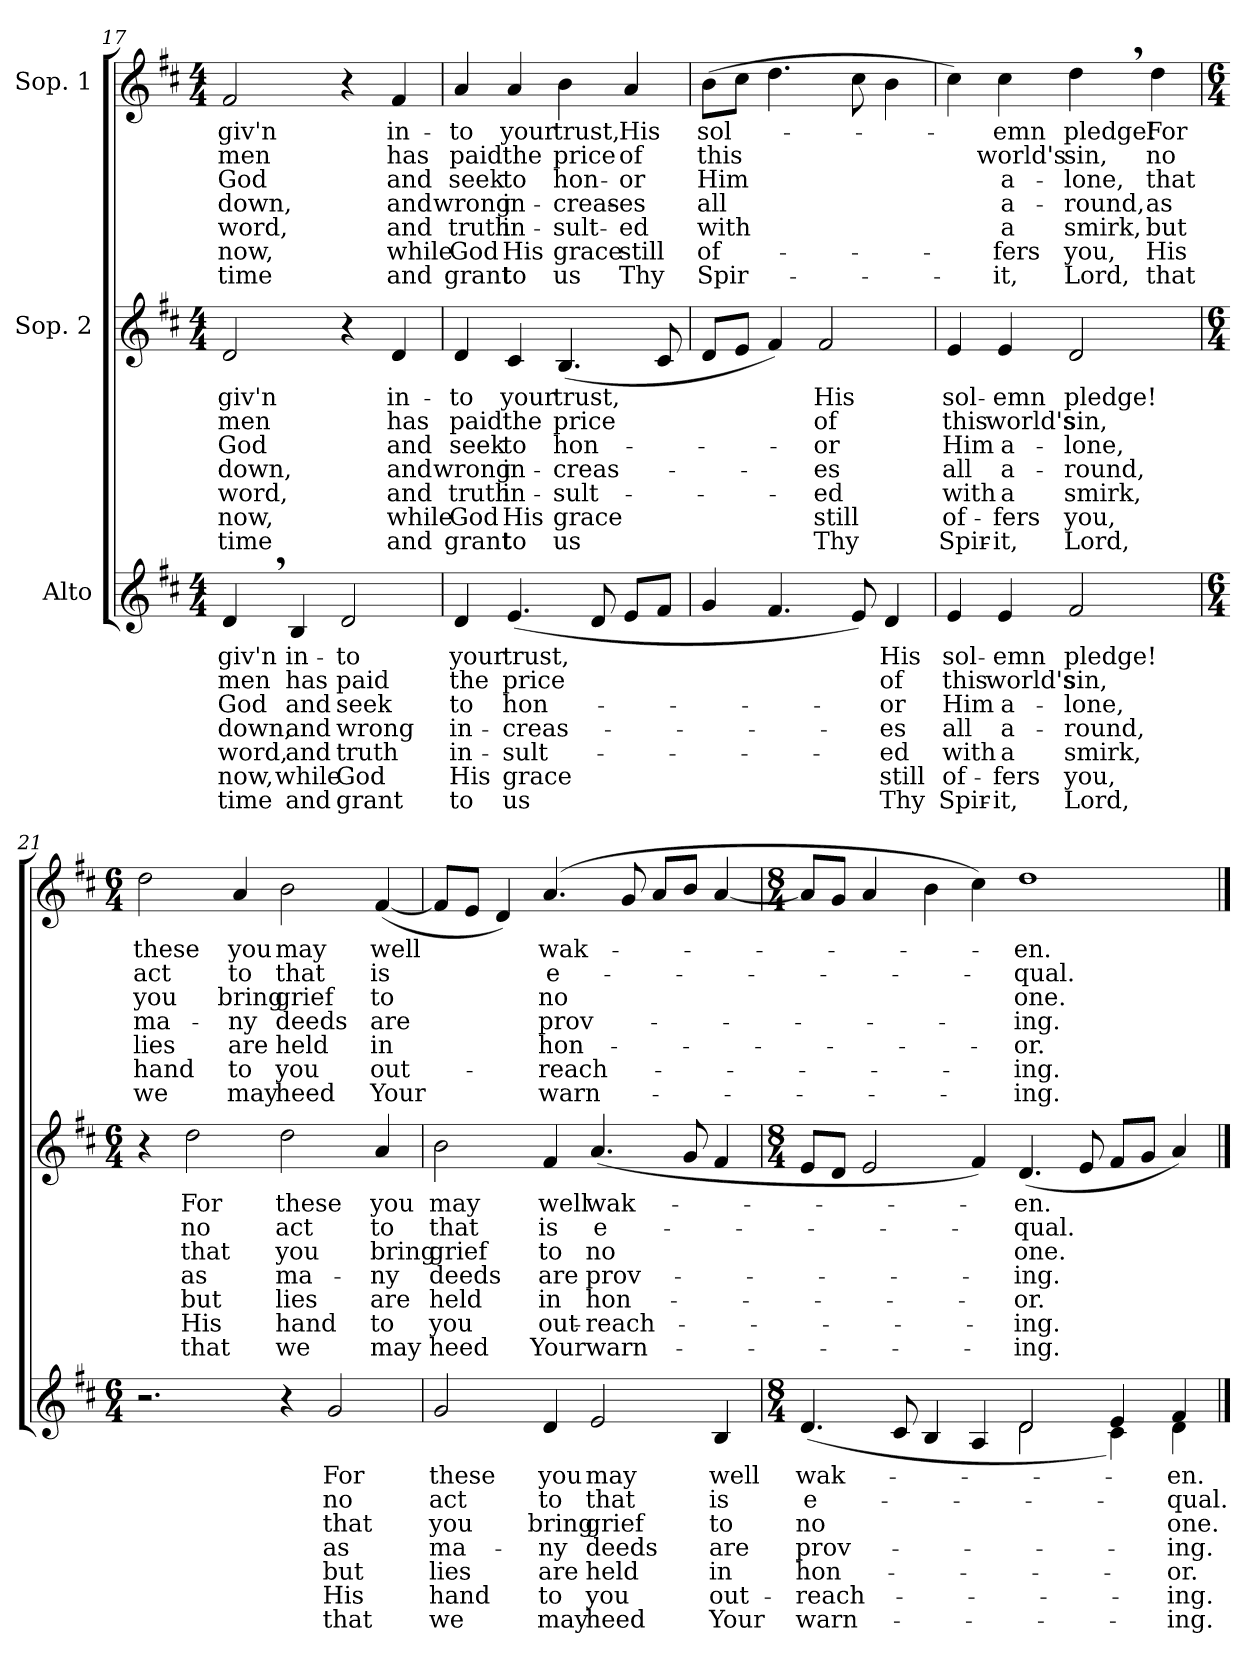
**kern	**text	**text	**text	**text	**text	**text	**text	**kern	**text	**text	**text	**text	**text	**text	**text	**kern	**text	**text	**text	**text	**text	**text	**text
*part3	*part3	*part3	*part3	*part3	*part3	*part3	*part3	*part2	*part2	*part2	*part2	*part2	*part2	*part2	*part2	*part1	*part1	*part1	*part1	*part1	*part1	*part1	*part1
*staff3	*staff3	*staff3	*staff3	*staff3	*staff3	*staff3	*staff3	*staff2	*staff2	*staff2	*staff2	*staff2	*staff2	*staff2	*staff2	*staff1	*staff1	*staff1	*staff1	*staff1	*staff1	*staff1	*staff1
*I"Alto	*	*	*	*	*	*	*	*I"Sop. 2	*	*	*	*	*	*	*	*I"Sop. 1	*	*	*	*	*	*	*
!!LO:PB:g=z
*clefG2	*	*	*	*	*	*	*	*clefG2	*	*	*	*	*	*	*	*clefG2	*	*	*	*	*	*	*
*k[f#c#]	*	*	*	*	*	*	*	*k[f#c#]	*	*	*	*	*	*	*	*k[f#c#]	*	*	*	*	*	*	*
*D:	*	*	*	*	*	*	*	*D:	*	*	*	*	*	*	*	*D:	*	*	*	*	*	*	*
*M4/4	*	*	*	*	*	*	*	*M4/4	*	*	*	*	*	*	*	*M4/4	*	*	*	*	*	*	*
=17	=17	=17	=17	=17	=17	=17	=17	=17	=17	=17	=17	=17	=17	=17	=17	=17	=17	=17	=17	=17	=17	=17	=17
!	!LO:LY:b	!LO:LY:b	!LO:LY:b	!LO:LY:b	!LO:LY:b	!LO:LY:b	!LO:LY:b	!	!LO:LY:b	!LO:LY:b	!LO:LY:b	!LO:LY:b	!LO:LY:b	!LO:LY:b	!LO:LY:b	!	!LO:LY:b	!LO:LY:b	!LO:LY:b	!LO:LY:b	!LO:LY:b	!LO:LY:b	!LO:LY:b
4d,>/	giv'n	men	God	down,	word,	now,	time	2d/	giv'n	men	God	down,	word,	now,	time	2f#/	giv'n	men	God	down,	word,	now,	time
!	!LO:LY:b	!LO:LY:b	!LO:LY:b	!LO:LY:b	!LO:LY:b	!LO:LY:b	!LO:LY:b	!	!	!	!	!	!	!	!	!	!	!	!	!	!	!	!
4B/	in-	has	and	and	and	while	and	.	.	.	.	.	.	.	.	.	.	.	.	.	.	.	.
!	!LO:LY:b	!LO:LY:b	!LO:LY:b	!LO:LY:b	!LO:LY:b	!LO:LY:b	!LO:LY:b	!	!	!	!	!	!	!	!	!	!	!	!	!	!	!	!
2d/	-to	paid	seek	wrong	truth	God	grant	4r	.	.	.	.	.	.	.	4r	.	.	.	.	.	.	.
!	!	!	!	!	!	!	!	!	!LO:LY:b	!LO:LY:b	!LO:LY:b	!LO:LY:b	!LO:LY:b	!LO:LY:b	!LO:LY:b	!	!LO:LY:b	!LO:LY:b	!LO:LY:b	!LO:LY:b	!LO:LY:b	!LO:LY:b	!LO:LY:b
.	.	.	.	.	.	.	.	4d/	in-	has	and	and	and	while	and	4f#/	in-	has	and	and	and	while	and
=18	=18	=18	=18	=18	=18	=18	=18	=18	=18	=18	=18	=18	=18	=18	=18	=18	=18	=18	=18	=18	=18	=18	=18
!	!LO:LY:b	!LO:LY:b	!LO:LY:b	!LO:LY:b	!LO:LY:b	!LO:LY:b	!LO:LY:b	!	!LO:LY:b	!LO:LY:b	!LO:LY:b	!LO:LY:b	!LO:LY:b	!LO:LY:b	!LO:LY:b	!	!LO:LY:b	!LO:LY:b	!LO:LY:b	!LO:LY:b	!LO:LY:b	!LO:LY:b	!LO:LY:b
4d/	your	the	to	in-	in-	His	to	4d/	-to	paid	seek	wrong	truth	God	grant	4a/	-to	paid	seek	wrong	truth	God	grant
!	!LO:LY:b	!LO:LY:b	!LO:LY:b	!LO:LY:b	!LO:LY:b	!LO:LY:b	!LO:LY:b	!	!LO:LY:b	!LO:LY:b	!LO:LY:b	!LO:LY:b	!LO:LY:b	!LO:LY:b	!LO:LY:b	!	!LO:LY:b	!LO:LY:b	!LO:LY:b	!LO:LY:b	!LO:LY:b	!LO:LY:b	!LO:LY:b
(<4.e/	trust,	price	hon-	-creas-	-sult-	grace	us	4c#/	your	the	to	in-	in-	His	to	4a/	your	the	to	in-	in-	His	to
!	!	!	!	!	!	!	!	!	!LO:LY:b	!LO:LY:b	!LO:LY:b	!LO:LY:b	!LO:LY:b	!LO:LY:b	!LO:LY:b	!	!LO:LY:b	!LO:LY:b	!LO:LY:b	!LO:LY:b	!LO:LY:b	!LO:LY:b	!LO:LY:b
.	.	.	.	.	.	.	.	(<4.B/	trust,	price	hon-	-creas-	-sult-	grace	us	4b\	trust,	price	hon-	-creas-	-sult-	grace	us
8d/	.	.	.	.	.	.	.	.	.	.	.	.	.	.	.	.	.	.	.	.	.	.	.
!	!	!	!	!	!	!	!	!	!	!	!	!	!	!	!	!	!LO:LY:b	!LO:LY:b	!LO:LY:b	!LO:LY:b	!LO:LY:b	!LO:LY:b	!LO:LY:b
8e/L	.	.	.	.	.	.	.	.	.	.	.	.	.	.	.	4a/	His	of	-or	-es	-ed	still	Thy
8f#/J	.	.	.	.	.	.	.	8c#/	.	.	.	.	.	.	.	.	.	.	.	.	.	.	.
=19	=19	=19	=19	=19	=19	=19	=19	=19	=19	=19	=19	=19	=19	=19	=19	=19	=19	=19	=19	=19	=19	=19	=19
!	!	!	!	!	!	!	!	!	!	!	!	!	!	!	!	!	!LO:LY:b	!LO:LY:b	!LO:LY:b	!LO:LY:b	!LO:LY:b	!LO:LY:b	!LO:LY:b
4g/	.	.	.	.	.	.	.	8d/L	.	.	.	.	.	.	.	(>8b\L	sol-	this	Him	all	with	of-	Spir-
.	.	.	.	.	.	.	.	8e/J	.	.	.	.	.	.	.	8cc#\J	.	.	.	.	.	.	.
4.f#/	.	.	.	.	.	.	.	4f#/)	.	.	.	.	.	.	.	4.dd\	.	.	.	.	.	.	.
!	!	!	!	!	!	!	!	!	!LO:LY:b	!LO:LY:b	!LO:LY:b	!LO:LY:b	!LO:LY:b	!LO:LY:b	!LO:LY:b	!	!	!	!	!	!	!	!
.	.	.	.	.	.	.	.	2f#/	His	of	-or	-es	-ed	still	Thy	.	.	.	.	.	.	.	.
8e/)	.	.	.	.	.	.	.	.	.	.	.	.	.	.	.	8cc#\	.	.	.	.	.	.	.
!	!LO:LY:b	!LO:LY:b	!LO:LY:b	!LO:LY:b	!LO:LY:b	!LO:LY:b	!LO:LY:b	!	!	!	!	!	!	!	!	!	!	!	!	!	!	!	!
4d/	His	of	-or	-es	-ed	still	Thy	.	.	.	.	.	.	.	.	4b\	.	.	.	.	.	.	.
=20	=20	=20	=20	=20	=20	=20	=20	=20	=20	=20	=20	=20	=20	=20	=20	=20	=20	=20	=20	=20	=20	=20	=20
!	!LO:LY:b	!LO:LY:b	!LO:LY:b	!LO:LY:b	!LO:LY:b	!LO:LY:b	!LO:LY:b	!	!LO:LY:b	!LO:LY:b	!LO:LY:b	!LO:LY:b	!LO:LY:b	!LO:LY:b	!LO:LY:b	!	!	!	!	!	!	!	!
4e/	sol-	this	Him	all	with	of-	Spir-	4e/	sol-	this	Him	all	with	of-	Spir-	4cc#\)	.	.	.	.	.	.	.
!	!LO:LY:b	!LO:LY:b	!LO:LY:b	!LO:LY:b	!LO:LY:b	!LO:LY:b	!LO:LY:b	!	!LO:LY:b	!LO:LY:b	!LO:LY:b	!LO:LY:b	!LO:LY:b	!LO:LY:b	!LO:LY:b	!	!LO:LY:b	!LO:LY:b	!LO:LY:b	!LO:LY:b	!LO:LY:b	!LO:LY:b	!LO:LY:b
4e/	-emn	world's	a-	a-	a	-fers	-it,	4e/	-emn	world's	a-	a-	a	-fers	-it,	4cc#\	-emn	world's	a-	a-	a	-fers	-it,
!	!LO:LY:b	!LO:LY:b	!LO:LY:b	!LO:LY:b	!LO:LY:b	!LO:LY:b	!LO:LY:b	!	!LO:LY:b	!LO:LY:b	!LO:LY:b	!LO:LY:b	!LO:LY:b	!LO:LY:b	!LO:LY:b	!	!LO:LY:b	!LO:LY:b	!LO:LY:b	!LO:LY:b	!LO:LY:b	!LO:LY:b	!LO:LY:b
2f#/	pledge!	sin,	-lone,	-round,	smirk,	you,	Lord,	2d/	pledge!	sin,	-lone,	-round,	smirk,	you,	Lord,	4dd,>\	pledge!	sin,	-lone,	-round,	smirk,	you,	Lord,
!	!	!	!	!	!	!	!	!	!	!	!	!	!	!	!	!	!LO:LY:b	!LO:LY:b	!LO:LY:b	!LO:LY:b	!LO:LY:b	!LO:LY:b	!LO:LY:b
.	.	.	.	.	.	.	.	.	.	.	.	.	.	.	.	4dd\	For	no	that	as	but	His	that
!!LO:LB:g=z
=21	=21	=21	=21	=21	=21	=21	=21	=21	=21	=21	=21	=21	=21	=21	=21	=21	=21	=21	=21	=21	=21	=21	=21
*M6/4	*	*	*	*	*	*	*	*M6/4	*	*	*	*	*	*	*	*M6/4	*	*	*	*	*	*	*
!	!	!	!	!	!	!	!	!	!	!	!	!	!	!	!	!	!LO:LY:b	!LO:LY:b	!LO:LY:b	!LO:LY:b	!LO:LY:b	!LO:LY:b	!LO:LY:b
2.r	.	.	.	.	.	.	.	4r	.	.	.	.	.	.	.	2dd\	these	act	you	ma-	lies	hand	we
!	!	!	!	!	!	!	!	!	!LO:LY:b	!LO:LY:b	!LO:LY:b	!LO:LY:b	!LO:LY:b	!LO:LY:b	!LO:LY:b	!	!	!	!	!	!	!	!
.	.	.	.	.	.	.	.	2dd\	For	no	that	as	but	His	that	.	.	.	.	.	.	.	.
!	!	!	!	!	!	!	!	!	!	!	!	!	!	!	!	!	!LO:LY:b	!LO:LY:b	!LO:LY:b	!LO:LY:b	!LO:LY:b	!LO:LY:b	!LO:LY:b
.	.	.	.	.	.	.	.	.	.	.	.	.	.	.	.	4a/	you	to	bring	-ny	are	to	may
!	!	!	!	!	!	!	!	!	!LO:LY:b	!LO:LY:b	!LO:LY:b	!LO:LY:b	!LO:LY:b	!LO:LY:b	!LO:LY:b	!	!LO:LY:b	!LO:LY:b	!LO:LY:b	!LO:LY:b	!LO:LY:b	!LO:LY:b	!LO:LY:b
4r	.	.	.	.	.	.	.	2dd\	these	act	you	ma-	lies	hand	we	2b\	may	that	grief	deeds	held	you	heed
!	!LO:LY:b	!LO:LY:b	!LO:LY:b	!LO:LY:b	!LO:LY:b	!LO:LY:b	!LO:LY:b	!	!	!	!	!	!	!	!	!	!	!	!	!	!	!	!
2g/	For	no	that	as	but	His	that	.	.	.	.	.	.	.	.	.	.	.	.	.	.	.	.
!	!	!	!	!	!	!	!	!	!LO:LY:b	!LO:LY:b	!LO:LY:b	!LO:LY:b	!LO:LY:b	!LO:LY:b	!LO:LY:b	!	!LO:LY:b	!LO:LY:b	!LO:LY:b	!LO:LY:b	!LO:LY:b	!LO:LY:b	!LO:LY:b
.	.	.	.	.	.	.	.	4a/	you	to	bring	-ny	are	to	may	(<[4f#/	well	is	to	are	in	out-	Your
=22	=22	=22	=22	=22	=22	=22	=22	=22	=22	=22	=22	=22	=22	=22	=22	=22	=22	=22	=22	=22	=22	=22	=22
!	!LO:LY:b	!LO:LY:b	!LO:LY:b	!LO:LY:b	!LO:LY:b	!LO:LY:b	!LO:LY:b	!	!LO:LY:b	!LO:LY:b	!LO:LY:b	!LO:LY:b	!LO:LY:b	!LO:LY:b	!LO:LY:b	!	!	!	!	!	!	!	!
2g/	these	act	you	ma-	lies	hand	we	2b\	may	that	grief	deeds	held	you	heed	8f#/L]	.	.	.	.	.	.	.
.	.	.	.	.	.	.	.	.	.	.	.	.	.	.	.	8e/J	.	.	.	.	.	.	.
.	.	.	.	.	.	.	.	.	.	.	.	.	.	.	.	4d/)	.	.	.	.	.	.	.
!	!LO:LY:b	!LO:LY:b	!LO:LY:b	!LO:LY:b	!LO:LY:b	!LO:LY:b	!LO:LY:b	!	!LO:LY:b	!LO:LY:b	!LO:LY:b	!LO:LY:b	!LO:LY:b	!LO:LY:b	!LO:LY:b	!	!LO:LY:b	!LO:LY:b	!LO:LY:b	!LO:LY:b	!LO:LY:b	!LO:LY:b	!LO:LY:b
4d/	you	to	bring	-ny	are	to	may	4f#/	well	is	to	are	in	out-	Your	(>4.a/	wak-	e-	no	prov-	hon-	-reach-	warn-
!	!LO:LY:b	!LO:LY:b	!LO:LY:b	!LO:LY:b	!LO:LY:b	!LO:LY:b	!LO:LY:b	!	!LO:LY:b	!LO:LY:b	!LO:LY:b	!LO:LY:b	!LO:LY:b	!LO:LY:b	!LO:LY:b	!	!	!	!	!	!	!	!
2e/	may	that	grief	deeds	held	you	heed	(<4.a/	wak-	e-	no	prov-	hon-	-reach-	warn-	.	.	.	.	.	.	.	.
.	.	.	.	.	.	.	.	.	.	.	.	.	.	.	.	8g/	.	.	.	.	.	.	.
.	.	.	.	.	.	.	.	.	.	.	.	.	.	.	.	8a/L	.	.	.	.	.	.	.
.	.	.	.	.	.	.	.	8g/	.	.	.	.	.	.	.	8b/J	.	.	.	.	.	.	.
!	!LO:LY:b	!LO:LY:b	!LO:LY:b	!LO:LY:b	!LO:LY:b	!LO:LY:b	!LO:LY:b	!	!	!	!	!	!	!	!	!	!	!	!	!	!	!	!
4B/	well	is	to	are	in	out-	Your	4f#/	.	.	.	.	.	.	.	[4a/	.	.	.	.	.	.	.
=23	=23	=23	=23	=23	=23	=23	=23	=23	=23	=23	=23	=23	=23	=23	=23	=23	=23	=23	=23	=23	=23	=23	=23
*M8/4	*	*	*	*	*	*	*	*M8/4	*	*	*	*	*	*	*	*M8/4	*	*	*	*	*	*	*
!	!LO:LY:b	!LO:LY:b	!LO:LY:b	!LO:LY:b	!LO:LY:b	!LO:LY:b	!LO:LY:b	!	!	!	!	!	!	!	!	!	!	!	!	!	!	!	!
*^	*	*	*	*	*	*	*	*	*	*	*	*	*	*	*	*	*	*	*	*	*	*	*
(>4.d/	1ryy	wak-	e-	no	prov-	hon-	-reach-	warn-	8e/L	.	.	.	.	.	.	.	8a/L]	.	.	.	.	.	.	.
.	.	.	.	.	.	.	.	.	8d/J	.	.	.	.	.	.	.	8g/J	.	.	.	.	.	.	.
.	.	.	.	.	.	.	.	.	2e/	.	.	.	.	.	.	.	4a/	.	.	.	.	.	.	.
8c#/	.	.	.	.	.	.	.	.	.	.	.	.	.	.	.	.	.	.	.	.	.	.	.	.
4B/	.	.	.	.	.	.	.	.	.	.	.	.	.	.	.	.	4b\	.	.	.	.	.	.	.
4A/	.	.	.	.	.	.	.	.	4f#/)	.	.	.	.	.	.	.	4cc#\)	.	.	.	.	.	.	.
!	!	!	!	!	!	!	!	!	!	!LO:LY:b	!LO:LY:b	!LO:LY:b	!LO:LY:b	!LO:LY:b	!LO:LY:b	!LO:LY:b	!	!LO:LY:b	!LO:LY:b	!LO:LY:b	!LO:LY:b	!LO:LY:b	!LO:LY:b	!LO:LY:b
2d/	2d\	.	.	.	.	.	.	.	(<4.d/	-en.	-qual.	one.	-ing.	-or.	-ing.	-ing.	1dd	-en.	-qual.	one.	-ing.	-or.	-ing.	-ing.
.	.	.	.	.	.	.	.	.	8e/	.	.	.	.	.	.	.	.	.	.	.	.	.	.	.
4e/	4c#\)	.	.	.	.	.	.	.	8f#/L	.	.	.	.	.	.	.	.	.	.	.	.	.	.	.
.	.	.	.	.	.	.	.	.	8g/J	.	.	.	.	.	.	.	.	.	.	.	.	.	.	.
!	!	!LO:LY:b	!LO:LY:b	!LO:LY:b	!LO:LY:b	!LO:LY:b	!LO:LY:b	!LO:LY:b	!	!	!	!	!	!	!	!	!	!	!	!	!	!	!	!
4f#/	4d\	-en.	-qual.	one.	-ing.	-or.	-ing.	-ing.	4a/)	.	.	.	.	.	.	.	.	.	.	.	.	.	.	.
*v	*v	*	*	*	*	*	*	*	*	*	*	*	*	*	*	*	*	*	*	*	*	*	*	*
==	==	==	==	==	==	==	==	==	==	==	==	==	==	==	==	==	==	==	==	==	==	==	==
*-	*-	*-	*-	*-	*-	*-	*-	*-	*-	*-	*-	*-	*-	*-	*-	*-	*-	*-	*-	*-	*-	*-	*-
